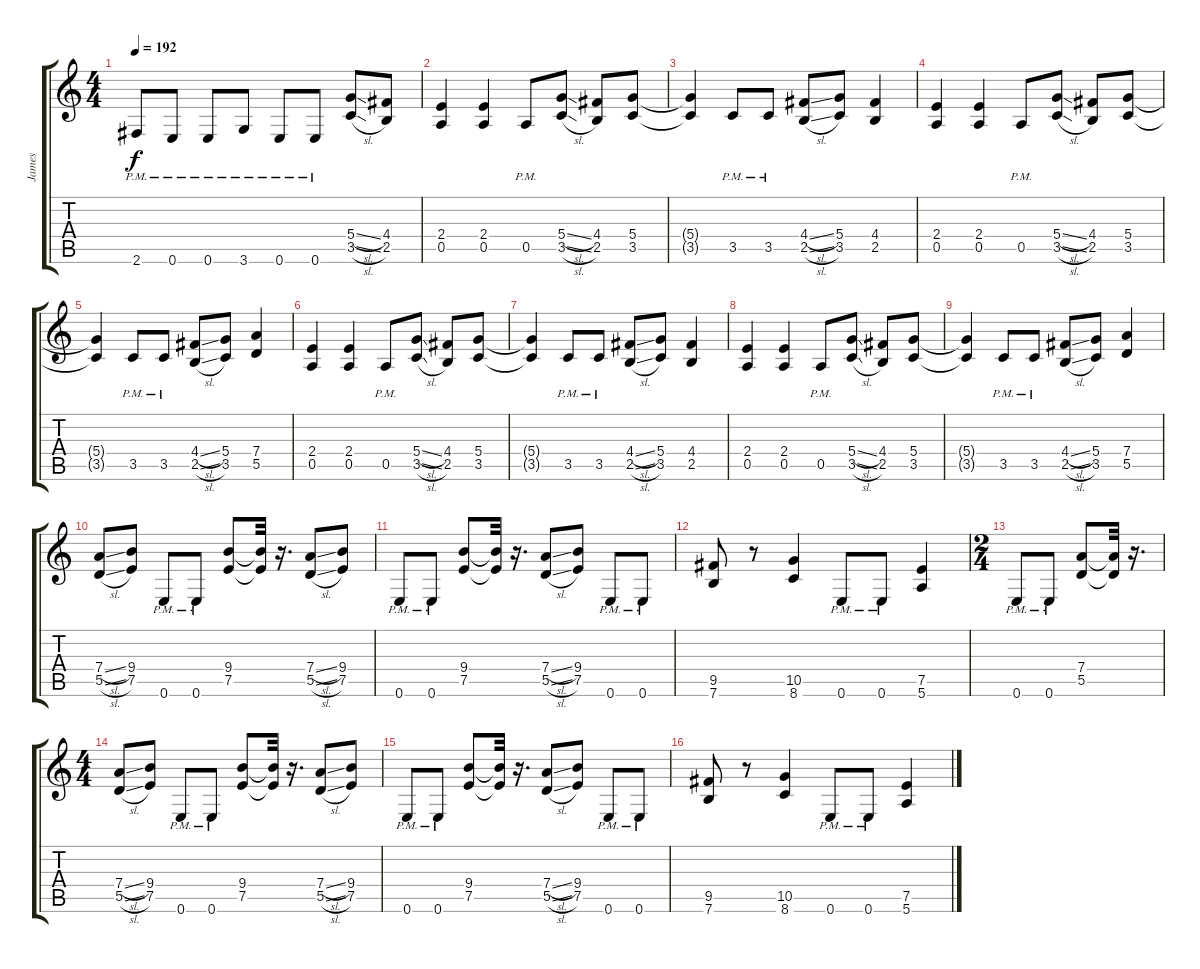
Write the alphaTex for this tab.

\track ("James" "James") {instrument distortionguitar}
\staff {score tabs}
\tuning (E4 B3 G3 D3 A2 E2) {hide}
\ts (4 4)
\tempo 192
\clef g2
\ks c
2.6{pm}.8{dy f} 0.6{pm}.8 0.6{pm}.8 3.6{pm}.8 0.6{pm}.8 0.6{pm}.8 (5.4{sl} 3.5{sl}).8 (4.4 2.5).8 |
(2.4 0.5).4 (2.4 0.5).4 0.5{pm}.8 (5.4{sl} 3.5{sl}).8 (4.4 2.5).8 (5.4 3.5).8 |
(5.4{t} 3.5{t}).4 3.5{pm}.8 3.5{pm}.8 (4.4{sl} 2.5{sl}).8 (5.4 3.5).8 (4.4 2.5).4 |
(2.4 0.5).4 (2.4 0.5).4 0.5{pm}.8 (5.4{sl} 3.5{sl}).8 (4.4 2.5).8 (5.4 3.5).8 |
(5.4{t} 3.5{t}).4 3.5{pm}.8 3.5{pm}.8 (4.4{sl} 2.5{sl}).8 (5.4 3.5).8 (7.4 5.5).4 |
(2.4 0.5).4 (2.4 0.5).4 0.5{pm}.8 (5.4{sl} 3.5{sl}).8 (4.4 2.5).8 (5.4 3.5).8 |
(5.4{t} 3.5{t}).4 3.5{pm}.8 3.5{pm}.8 (4.4{sl} 2.5{sl}).8 (5.4 3.5).8 (4.4 2.5).4 |
(2.4 0.5).4 (2.4 0.5).4 0.5{pm}.8 (5.4{sl} 3.5{sl}).8 (4.4 2.5).8 (5.4 3.5).8 |
(5.4{t} 3.5{t}).4 3.5{pm}.8 3.5{pm}.8 (4.4{sl} 2.5{sl}).8 (5.4 3.5).8 (7.4 5.5).4 |
(7.4{sl} 5.5{sl}).8 (9.4 7.5).8 0.6{pm}.8 0.6{pm}.8 (9.4 7.5).8 (9.4{t} 7.5{t}).32 r.16{d} (7.4{sl} 5.5{sl}).8 (9.4 7.5).8 |
0.6{pm}.8 0.6{pm}.8 (9.4 7.5).8 (9.4{t} 7.5{t}).32 r.16{d} (7.4{sl} 5.5{sl}).8 (9.4 7.5).8 0.6{pm}.8 0.6{pm}.8 |
(9.5 7.6).8 r.8 (10.5 8.6).4 0.6{pm}.8 0.6{pm}.8 (7.5 5.6).4 |
\ts (2 4)
0.6{pm}.8 0.6{pm}.8 (7.4 5.5).8 (7.4{t} 5.5{t}).32 r.16{d} |
\ts (4 4)
(7.4{sl} 5.5{sl}).8 (9.4 7.5).8 0.6{pm}.8 0.6{pm}.8 (9.4 7.5).8 (9.4{t} 7.5{t}).32 r.16{d} (7.4{sl} 5.5{sl}).8 (9.4 7.5).8 |
0.6{pm}.8 0.6{pm}.8 (9.4 7.5).8 (9.4{t} 7.5{t}).32 r.16{d} (7.4{sl} 5.5{sl}).8 (9.4 7.5).8 0.6{pm}.8 0.6{pm}.8 |
(9.5 7.6).8 r.8 (10.5 8.6).4 0.6{pm}.8 0.6{pm}.8 (7.5 5.6).4
